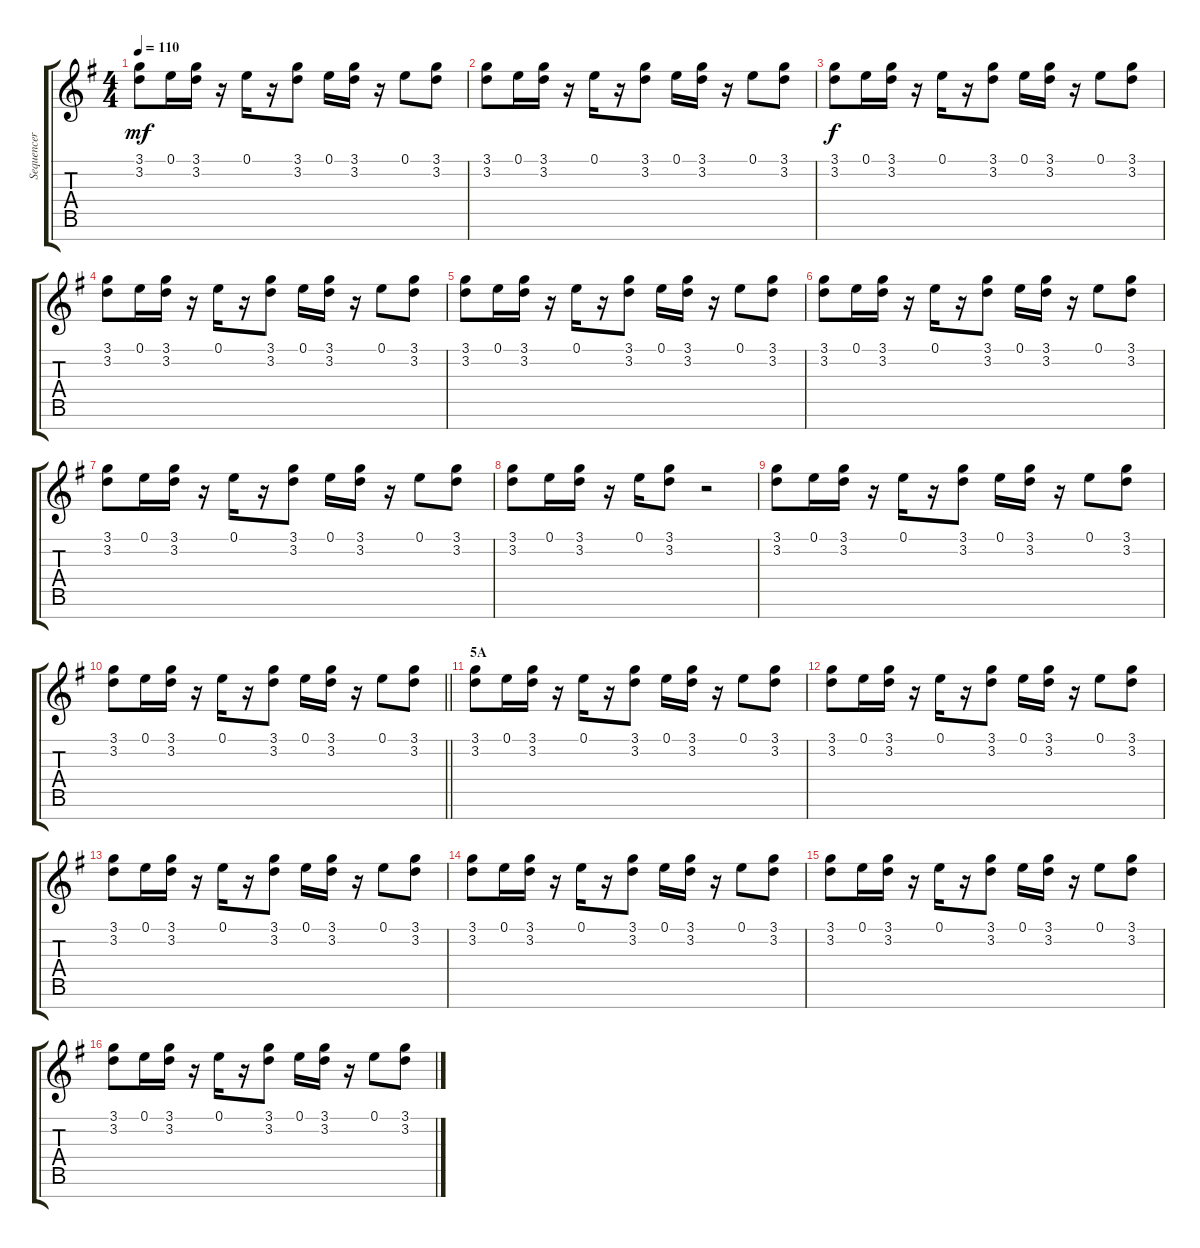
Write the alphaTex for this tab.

\track ("Sequencer" "Sequencer") {instrument lead3calliope}
\staff {score tabs}
\tuning (E5 B4 G4 D4 A3 E3 B2) {hide}
\ts (4 4)
\tempo 110
\clef g2
\ks g
(3.1 3.2).8{dy mf} 0.1.16 (3.1 3.2).16 r.16 0.1.16 r.16 (3.1 3.2).8 0.1.16 (3.1 3.2).16 r.16 0.1.8 (3.1 3.2).8 |
(3.1 3.2).8 0.1.16 (3.1 3.2).16 r.16 0.1.16 r.16 (3.1 3.2).8 0.1.16 (3.1 3.2).16 r.16 0.1.8 (3.1 3.2).8 |
(3.1 3.2).8{dy f} 0.1.16 (3.1 3.2).16 r.16 0.1.16 r.16 (3.1 3.2).8 0.1.16 (3.1 3.2).16 r.16 0.1.8 (3.1 3.2).8 |
(3.1 3.2).8 0.1.16 (3.1 3.2).16 r.16 0.1.16 r.16 (3.1 3.2).8 0.1.16 (3.1 3.2).16 r.16 0.1.8 (3.1 3.2).8 |
(3.1 3.2).8 0.1.16 (3.1 3.2).16 r.16 0.1.16 r.16 (3.1 3.2).8 0.1.16 (3.1 3.2).16 r.16 0.1.8 (3.1 3.2).8 |
(3.1 3.2).8 0.1.16 (3.1 3.2).16 r.16 0.1.16 r.16 (3.1 3.2).8 0.1.16 (3.1 3.2).16 r.16 0.1.8 (3.1 3.2).8 |
(3.1 3.2).8 0.1.16 (3.1 3.2).16 r.16 0.1.16 r.16 (3.1 3.2).8 0.1.16 (3.1 3.2).16 r.16 0.1.8 (3.1 3.2).8 |
(3.1 3.2).8 0.1.16 (3.1 3.2).16 r.16 0.1.16 (3.1 3.2).8 r.2 |
(3.1 3.2).8 0.1.16 (3.1 3.2).16 r.16 0.1.16 r.16 (3.1 3.2).8 0.1.16 (3.1 3.2).16 r.16 0.1.8 (3.1 3.2).8 |
\barLineRight lightlight
(3.1 3.2).8 0.1.16 (3.1 3.2).16 r.16 0.1.16 r.16 (3.1 3.2).8 0.1.16 (3.1 3.2).16 r.16 0.1.8 (3.1 3.2).8 |
\section ("" "5A")
(3.1 3.2).8 0.1.16 (3.1 3.2).16 r.16 0.1.16 r.16 (3.1 3.2).8 0.1.16 (3.1 3.2).16 r.16 0.1.8 (3.1 3.2).8 |
(3.1 3.2).8 0.1.16 (3.1 3.2).16 r.16 0.1.16 r.16 (3.1 3.2).8 0.1.16 (3.1 3.2).16 r.16 0.1.8 (3.1 3.2).8 |
(3.1 3.2).8 0.1.16 (3.1 3.2).16 r.16 0.1.16 r.16 (3.1 3.2).8 0.1.16 (3.1 3.2).16 r.16 0.1.8 (3.1 3.2).8 |
(3.1 3.2).8 0.1.16 (3.1 3.2).16 r.16 0.1.16 r.16 (3.1 3.2).8 0.1.16 (3.1 3.2).16 r.16 0.1.8 (3.1 3.2).8 |
(3.1 3.2).8 0.1.16 (3.1 3.2).16 r.16 0.1.16 r.16 (3.1 3.2).8 0.1.16 (3.1 3.2).16 r.16 0.1.8 (3.1 3.2).8 |
(3.1 3.2).8 0.1.16 (3.1 3.2).16 r.16 0.1.16 r.16 (3.1 3.2).8 0.1.16 (3.1 3.2).16 r.16 0.1.8 (3.1 3.2).8
